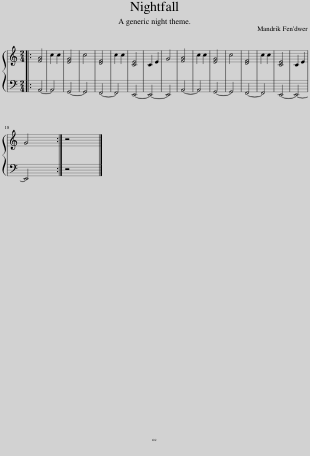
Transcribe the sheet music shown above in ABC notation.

X:1
%%score { 1 | 2 }
L:1/8
M:2/4
I:linebreak $
K:C
V:1 treble
V:2 bass
V:1
|: [FA]4 | c2 c2 | [EG]4 | c4 | [DF]4 | %5
 c2 c2 | [CE]4 | C2 E2 | G4 | [FA]4 | %10
 c2 c2 | [EG]4 | c4 | [DF]4 | c2 c2 | %15
 [CE]4 | C2 E2 |$ G4 :| z4 |] %19
V:2
|: A,,4- | A,,4 | G,,4- | G,,4 | F,,4- | %5
 F,,4 | E,,4- | E,,4- | E,,4 | A,,4- | %10
 A,,4 | G,,4- | G,,4 | F,,4- | F,,4 | %15
 E,,4- | E,,4- |$ E,,4 :| z4 |] %19
